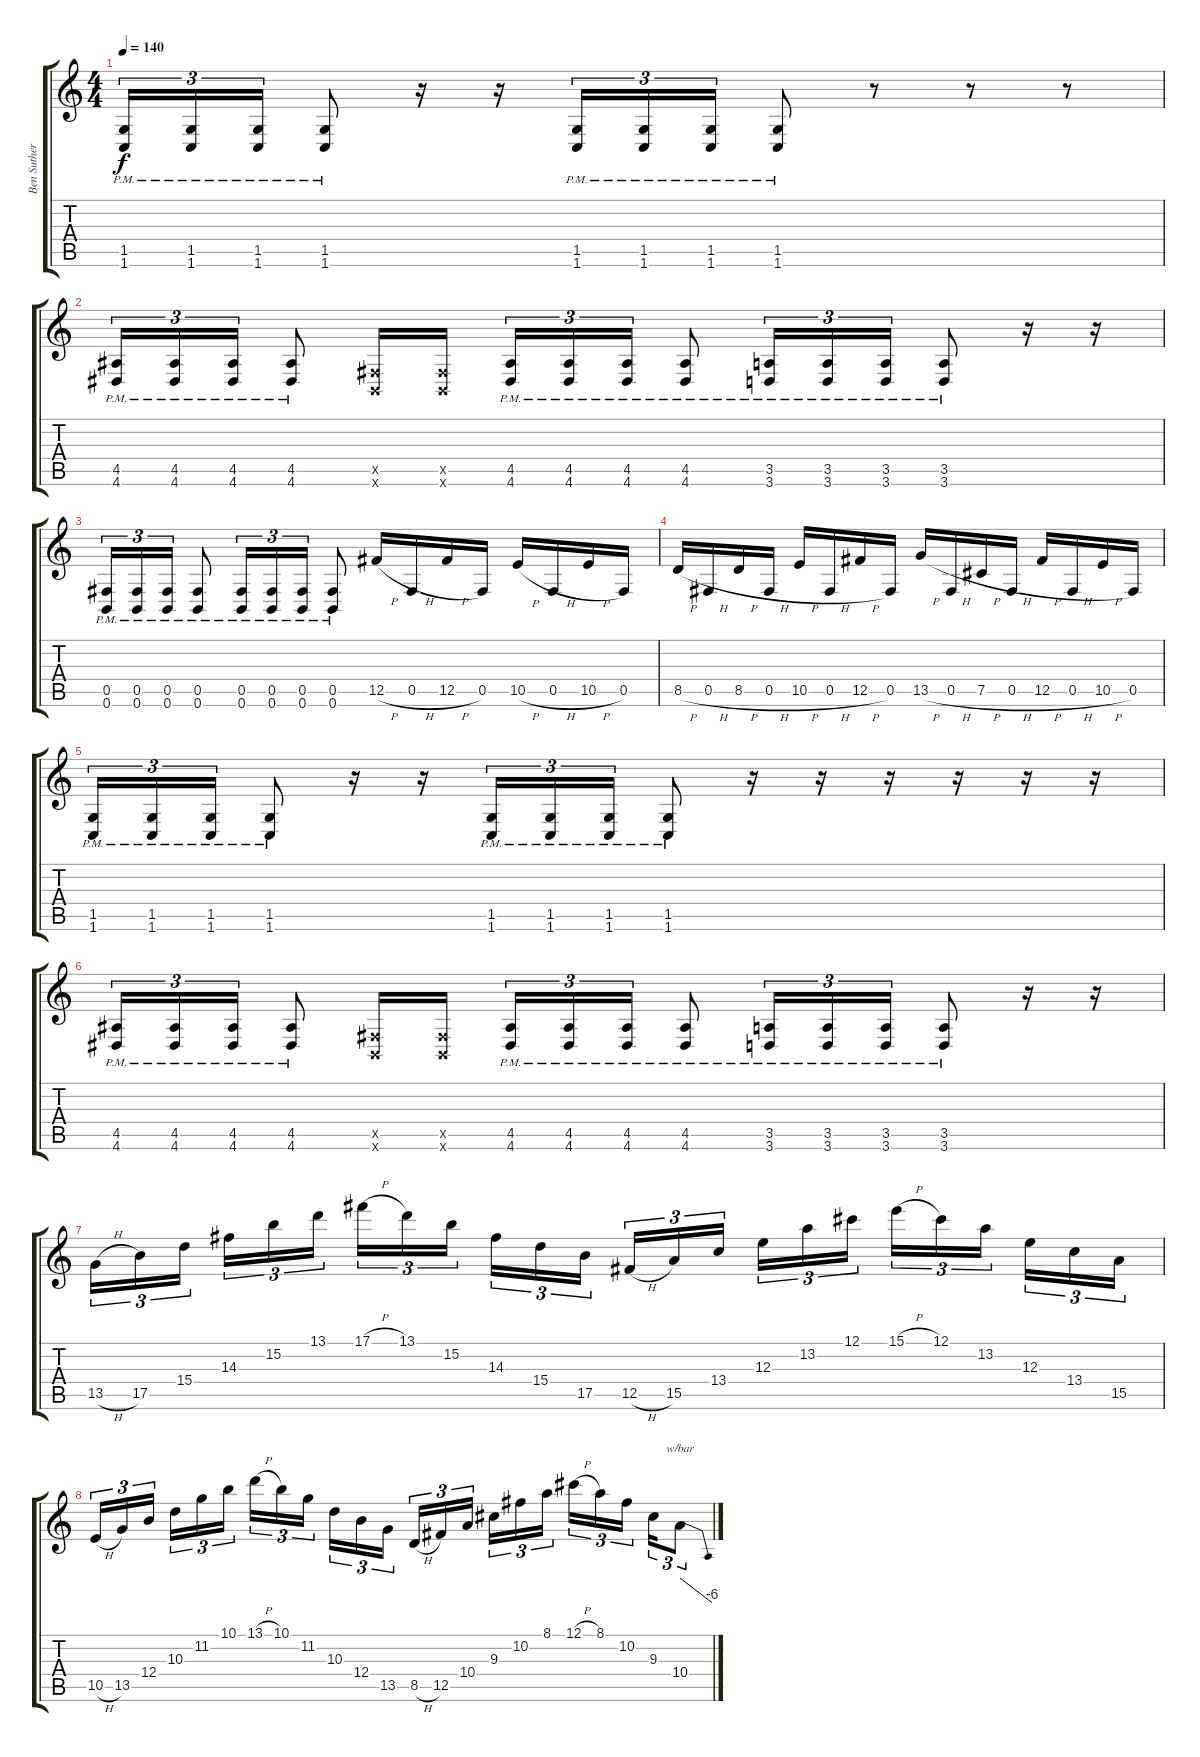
\track ("Ben Sutherland (Lead Guitar)" "Ben Suther") {instrument distortionguitar}
\staff {score tabs}
\tuning (Db4 Ab3 E3 B2 Gb2 B1) {hide}
\ts (4 4)
\tempo 140
\clef g2
\ks c
(1.5{pm} 1.6{pm}).16{tu (3 2) dy f} (1.5{pm} 1.6{pm}).16{tu (3 2)} (1.5{pm} 1.6{pm}).16{tu (3 2)} (1.5{pm} 1.6{pm}).8 r.16 r.16 (1.5{pm} 1.6{pm}).16{tu (3 2)} (1.5{pm} 1.6{pm}).16{tu (3 2)} (1.5{pm} 1.6{pm}).16{tu (3 2)} (1.5{pm} 1.6{pm}).8 r.8 r.8 r.8 |
(4.5{pm} 4.6{pm}).16{tu (3 2)} (4.5{pm} 4.6{pm}).16{tu (3 2)} (4.5{pm} 4.6{pm}).16{tu (3 2)} (4.5{pm} 4.6{pm}).8 (0.5{x} 0.6{x}).16 (0.5{x} 0.6{x}).16{beam splitsecondary} (4.5{pm} 4.6{pm}).16{tu (3 2)} (4.5{pm} 4.6{pm}).16{tu (3 2)} (4.5{pm} 4.6{pm}).16{tu (3 2)} (4.5{pm} 4.6{pm}).8 (3.5{pm} 3.6{pm}).16{tu (3 2)} (3.5{pm} 3.6{pm}).16{tu (3 2)} (3.5{pm} 3.6{pm}).16{tu (3 2)} (3.5{pm} 3.6{pm}).8 r.16 r.16 |
(0.5{pm} 0.6{pm}).16{tu (3 2)} (0.5{pm} 0.6{pm}).16{tu (3 2)} (0.5{pm} 0.6{pm}).16{tu (3 2)} (0.5{pm} 0.6{pm}).8 (0.5{pm} 0.6{pm}).16{tu (3 2)} (0.5{pm} 0.6{pm}).16{tu (3 2)} (0.5{pm} 0.6{pm}).16{tu (3 2)} (0.5{pm} 0.6{pm}).8 12.5{h}.16 0.5{h}.16 12.5{h}.16 0.5.16 10.5{h}.16 0.5{h}.16 10.5{h}.16 0.5.16 |
8.5{h}.16 0.5{h}.16 8.5{h}.16 0.5{h}.16 10.5{h}.16 0.5{h}.16 12.5{h}.16 0.5.16 13.5{h}.16 0.5{h}.16 7.5{h}.16 0.5{h}.16 12.5{h}.16 0.5{h}.16 10.5{h}.16 0.5.16 |
(1.5{pm} 1.6{pm}).16{tu (3 2)} (1.5{pm} 1.6{pm}).16{tu (3 2)} (1.5{pm} 1.6{pm}).16{tu (3 2)} (1.5{pm} 1.6{pm}).8 r.16 r.16 (1.5{pm} 1.6{pm}).16{tu (3 2)} (1.5{pm} 1.6{pm}).16{tu (3 2)} (1.5{pm} 1.6{pm}).16{tu (3 2)} (1.5{pm} 1.6{pm}).8 r.16 r.16 r.16 r.16 r.16 r.16 |
(4.5{pm} 4.6{pm}).16{tu (3 2)} (4.5{pm} 4.6{pm}).16{tu (3 2)} (4.5{pm} 4.6{pm}).16{tu (3 2)} (4.5{pm} 4.6{pm}).8 (0.5{x} 0.6{x}).16 (0.5{x} 0.6{x}).16{beam splitsecondary} (4.5{pm} 4.6{pm}).16{tu (3 2)} (4.5{pm} 4.6{pm}).16{tu (3 2)} (4.5{pm} 4.6{pm}).16{tu (3 2)} (4.5{pm} 4.6{pm}).8 (3.5{pm} 3.6{pm}).16{tu (3 2)} (3.5{pm} 3.6{pm}).16{tu (3 2)} (3.5{pm} 3.6{pm}).16{tu (3 2)} (3.5{pm} 3.6{pm}).8 r.16 r.16 |
13.5{h}.16{tu (3 2)} 17.5.16{tu (3 2)} 15.4.16{tu (3 2) beam splitsecondary} 14.3.16{tu (3 2)} 15.2.16{tu (3 2)} 13.1.16{tu (3 2)} 17.1{h}.16{tu (3 2)} 13.1.16{tu (3 2)} 15.2.16{tu (3 2) beam splitsecondary} 14.3.16{tu (3 2)} 15.4.16{tu (3 2)} 17.5.16{tu (3 2)} 12.5{h}.16{tu (3 2)} 15.5.16{tu (3 2)} 13.4.16{tu (3 2) beam splitsecondary} 12.3.16{tu (3 2)} 13.2.16{tu (3 2)} 12.1.16{tu (3 2)} 15.1{h}.16{tu (3 2)} 12.1.16{tu (3 2)} 13.2.16{tu (3 2) beam splitsecondary} 12.3.16{tu (3 2)} 13.4.16{tu (3 2)} 15.5.16{tu (3 2)} |
10.5{h}.16{tu (3 2)} 13.5.16{tu (3 2)} 12.4.16{tu (3 2) beam splitsecondary} 10.3.16{tu (3 2)} 11.2.16{tu (3 2)} 10.1.16{tu (3 2)} 13.1{h}.16{tu (3 2)} 10.1.16{tu (3 2)} 11.2.16{tu (3 2) beam splitsecondary} 10.3.16{tu (3 2)} 12.4.16{tu (3 2)} 13.5.16{tu (3 2)} 8.5{h}.16{tu (3 2)} 12.5.16{tu (3 2)} 10.4.16{tu (3 2) beam splitsecondary} 9.3.16{tu (3 2)} 10.2.16{tu (3 2)} 8.1.16{tu (3 2)} 12.1{h}.16{tu (3 2)} 8.1.16{tu (3 2)} 10.2.16{tu (3 2) beam splitsecondary} 9.3.16{tu (3 2)} 10.4.8{tu (3 2) tbe (dive default 0 0 60 -24)}
